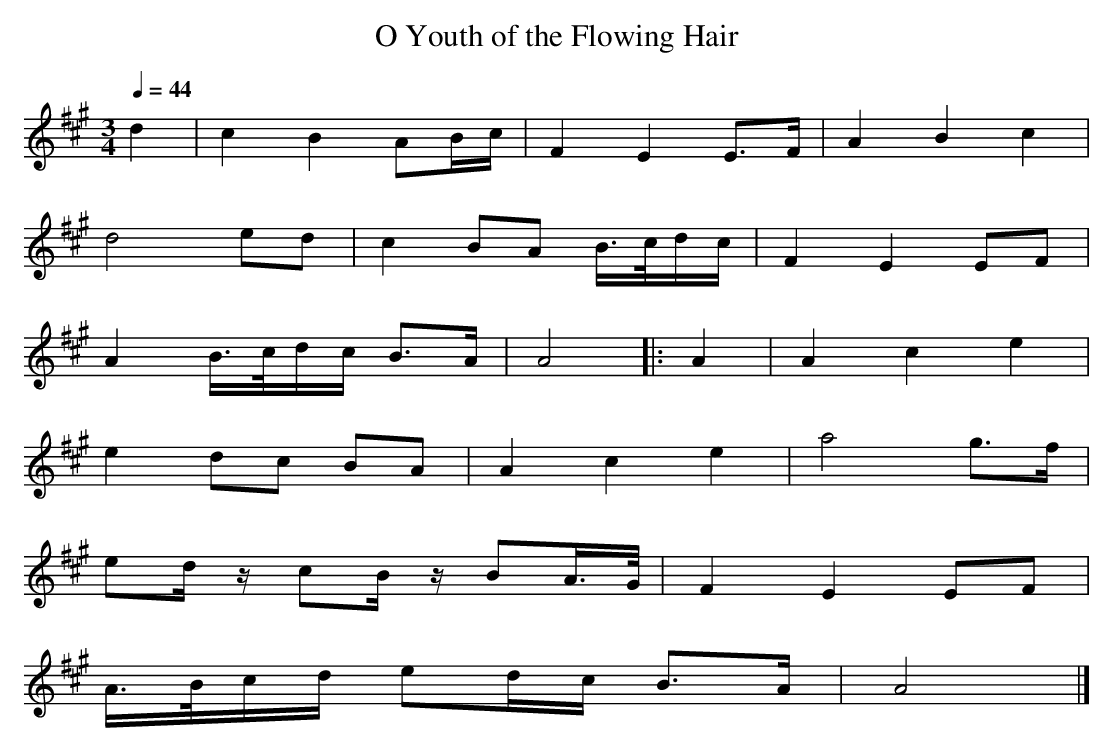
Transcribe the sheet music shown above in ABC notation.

X:1
T: O Youth of the Flowing Hair
M: 3/4
L: 1/8
Q: 1/4=44
K: A % 3 sharps
V: 1
d2 | c2 B2 AB/c/ | F2 E2 E>F | A2 B2 c2 |
d4 ed | c2 BA B/>c/d/c/ | F2 E2 EF |
A2 B/>c/d/c/ B>A | A4 |: A2 | A2 c2 e2 |
e2 dc BA | A2 c2 e2 | a4 g>f |
ed/z/ cB/z/ BA/>G/ | F2 E2 EF |
A/>B/c/d/ ed/c/ B>A | A4 |]
